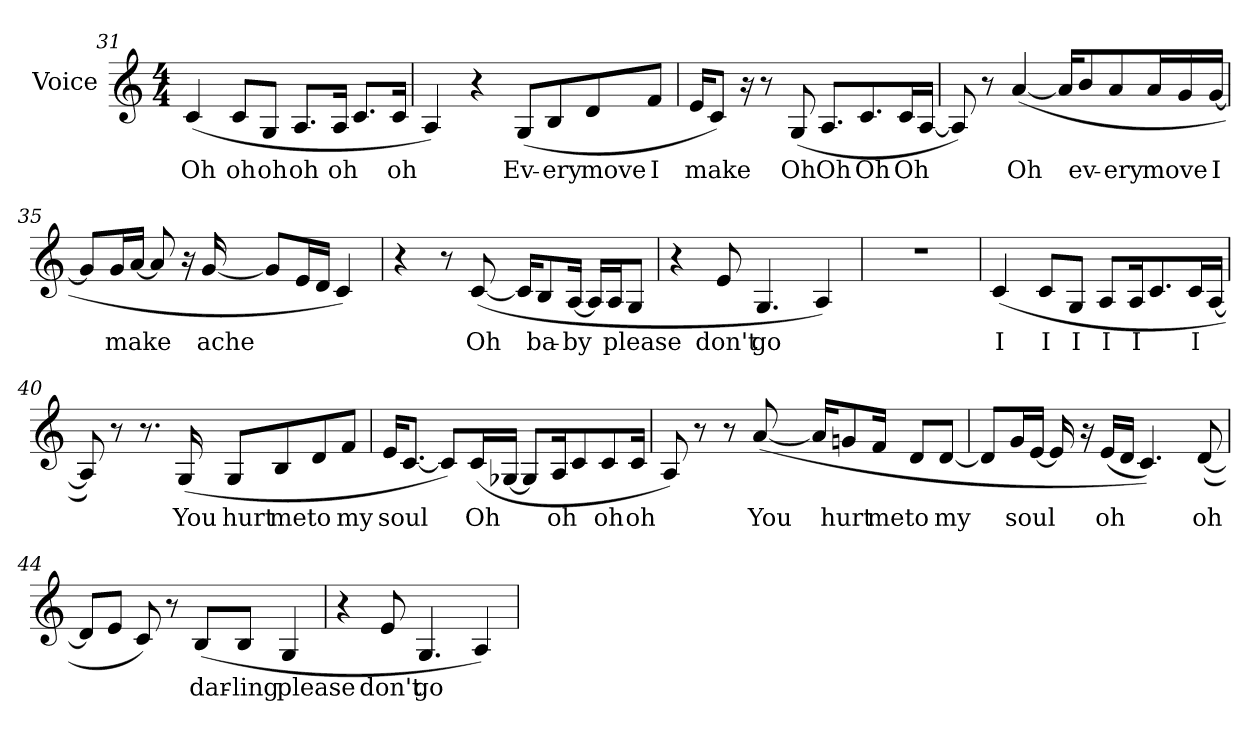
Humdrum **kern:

**kern	**text
*part1	*part1
*staff1	*staff1
*I"Voice	*
*I'Voice	*
*clefG2	*
*k[]	*
*C:	*
*M4/4	*
=31	=31
!	!LO:LY:b:color=#000000
(4ci/	Oh
!	!LO:LY:b:color=#000000
8ci/L	oh
!	!LO:LY:b:color=#000000
8Gi/J	oh
!	!LO:LY:b:color=#000000
8.Ai/L	oh
!	!LO:LY:b:color=#000000
16Ai/Jk	oh
8.ci/L	.
!	!LO:LY:b:color=#000000
16ci/Jk	oh
=32	=32
4Ai/)	.
4r	.
!	!LO:LY:b:color=#000000
(8Gi/L	Ev-
!	!LO:LY:b:color=#000000
8Bi/	-ery
!	!LO:LY:b:color=#000000
8di/	move
!	!LO:LY:b:color=#000000
8fi/J	I
!!LO:PB:g=z
=33	=33
!	!LO:LY:b:color=#000000
16ei/KL	make
8ci/J)	.
16r	.
8r	.
!	!LO:LY:b:color=#000000
(8Gi/	Oh
!	!LO:LY:b:color=#000000
8.Ai/L	Oh
!	!LO:LY:b:color=#000000
8.ci/	Oh
!	!LO:LY:b:color=#000000
16ci/L	Oh
[16Ai/JJ	.
=34	=34
8Ai/])	.
8r	.
!	!LO:LY:b:color=#000000
([4ai/	Oh
16ai/KL]	.
!	!LO:LY:b:color=#000000
8bi/	ev-
!	!LO:LY:b:color=#000000
8ai/	-ery
!	!LO:LY:b:color=#000000
16ai/L	move
16gi/	.
!	!LO:LY:b:color=#000000
[16gi/JJ	I
=35	=35
8gi/L]	.
!	!LO:LY:b:color=#000000
16gi/L	make
[16ai/JJ	.
8ai/]	.
16r	.
!	!LO:LY:b:color=#000000
[16gi/	ache
8gi/L]	.
16ei/L	.
16di/JJ	.
4ci/)	.
!!LO:LB:g=z
=36	=36
4r	.
8r	.
!	!LO:LY:b:color=#000000
([8ci/	Oh
16ci/KL]	.
!	!LO:LY:b:color=#000000
8Bi/	ba-
!	!LO:LY:b:color=#000000
[16Ai/Jk	-by
16Ai/LL]	.
!	!LO:LY:b:color=#000000
16Ai/J	please
8Gi/J	.
=37	=37
4r	.
!	!LO:LY:b:color=#000000
8ei/	don't
!	!LO:LY:b:color=#000000
4.Gi/	go
4Ai/)	.
=38	=38
1r	.
=39	=39
!	!LO:LY:b:color=#000000
(4ci/	I
!	!LO:LY:b:color=#000000
8ci/L	I
!	!LO:LY:b:color=#000000
8Gi/J	I
!	!LO:LY:b:color=#000000
8Ai/L	I
!	!LO:LY:b:color=#000000
16Ai/k	I
8.ci/	.
!	!LO:LY:b:color=#000000
16ci/L	I
[16Ai/JJ	.
!!LO:LB:g=z
=40	=40
8Ai/])	.
8r	.
8.r	.
!	!LO:LY:b:color=#000000
(16Gi/	You
!	!LO:LY:b:color=#000000
8Gi/L	hurt
!	!LO:LY:b:color=#000000
8Bi/	me
!	!LO:LY:b:color=#000000
8di/	to
!	!LO:LY:b:color=#000000
8fi/J	my
=41	=41
!	!LO:LY:b:color=#000000
16ei/KL	soul
[8.ci/J	.
8ci/L])	.
!	!LO:LY:b:color=#000000
(16ci/L	Oh
[16G-Xi/JJ	.
8G-i/L]	.
!	!LO:LY:b:color=#000000
16Ai/k	oh
8ci/	.
!	!LO:LY:b:color=#000000
8ci/	oh
!	!LO:LY:b:color=#000000
16ci/Jk	oh
=42	=42
8Ai/)	.
8r	.
8r	.
!	!LO:LY:b:color=#000000
([8ai/	You
16ai/KL]	.
!	!LO:LY:b:color=#000000
8gni/	hurt
!	!LO:LY:b:color=#000000
16fi/Jk	me
!	!LO:LY:b:color=#000000
8di/L	to
!	!LO:LY:b:color=#000000
[8di/J	my
!!LO:LB:g=z
=43	=43
8di/L]	.
!	!LO:LY:b:color=#000000
16gi/L	soul
[16ei/JJ	.
16ei/]	.
16r	.
!	!LO:LY:b:color=#000000
(16ei/LL	oh
16di/JJ	.
4.ci/))	.
!	!LO:LY:b:color=#000000
([8di/	oh
=44	=44
8di/L]	.
8ei/J	.
8ci/)	.
8r	.
!	!LO:LY:b:color=#000000
(8Bi/L	dar-
!	!LO:LY:b:color=#000000
8Bi/J	-ling
!	!LO:LY:b:color=#000000
4Gi/	please
=45	=45
4r	.
!	!LO:LY:b:color=#000000
8ei/	don't
!	!LO:LY:b:color=#000000
4.Gi/	go
4Ai/)	.
=	=
*-	*-
